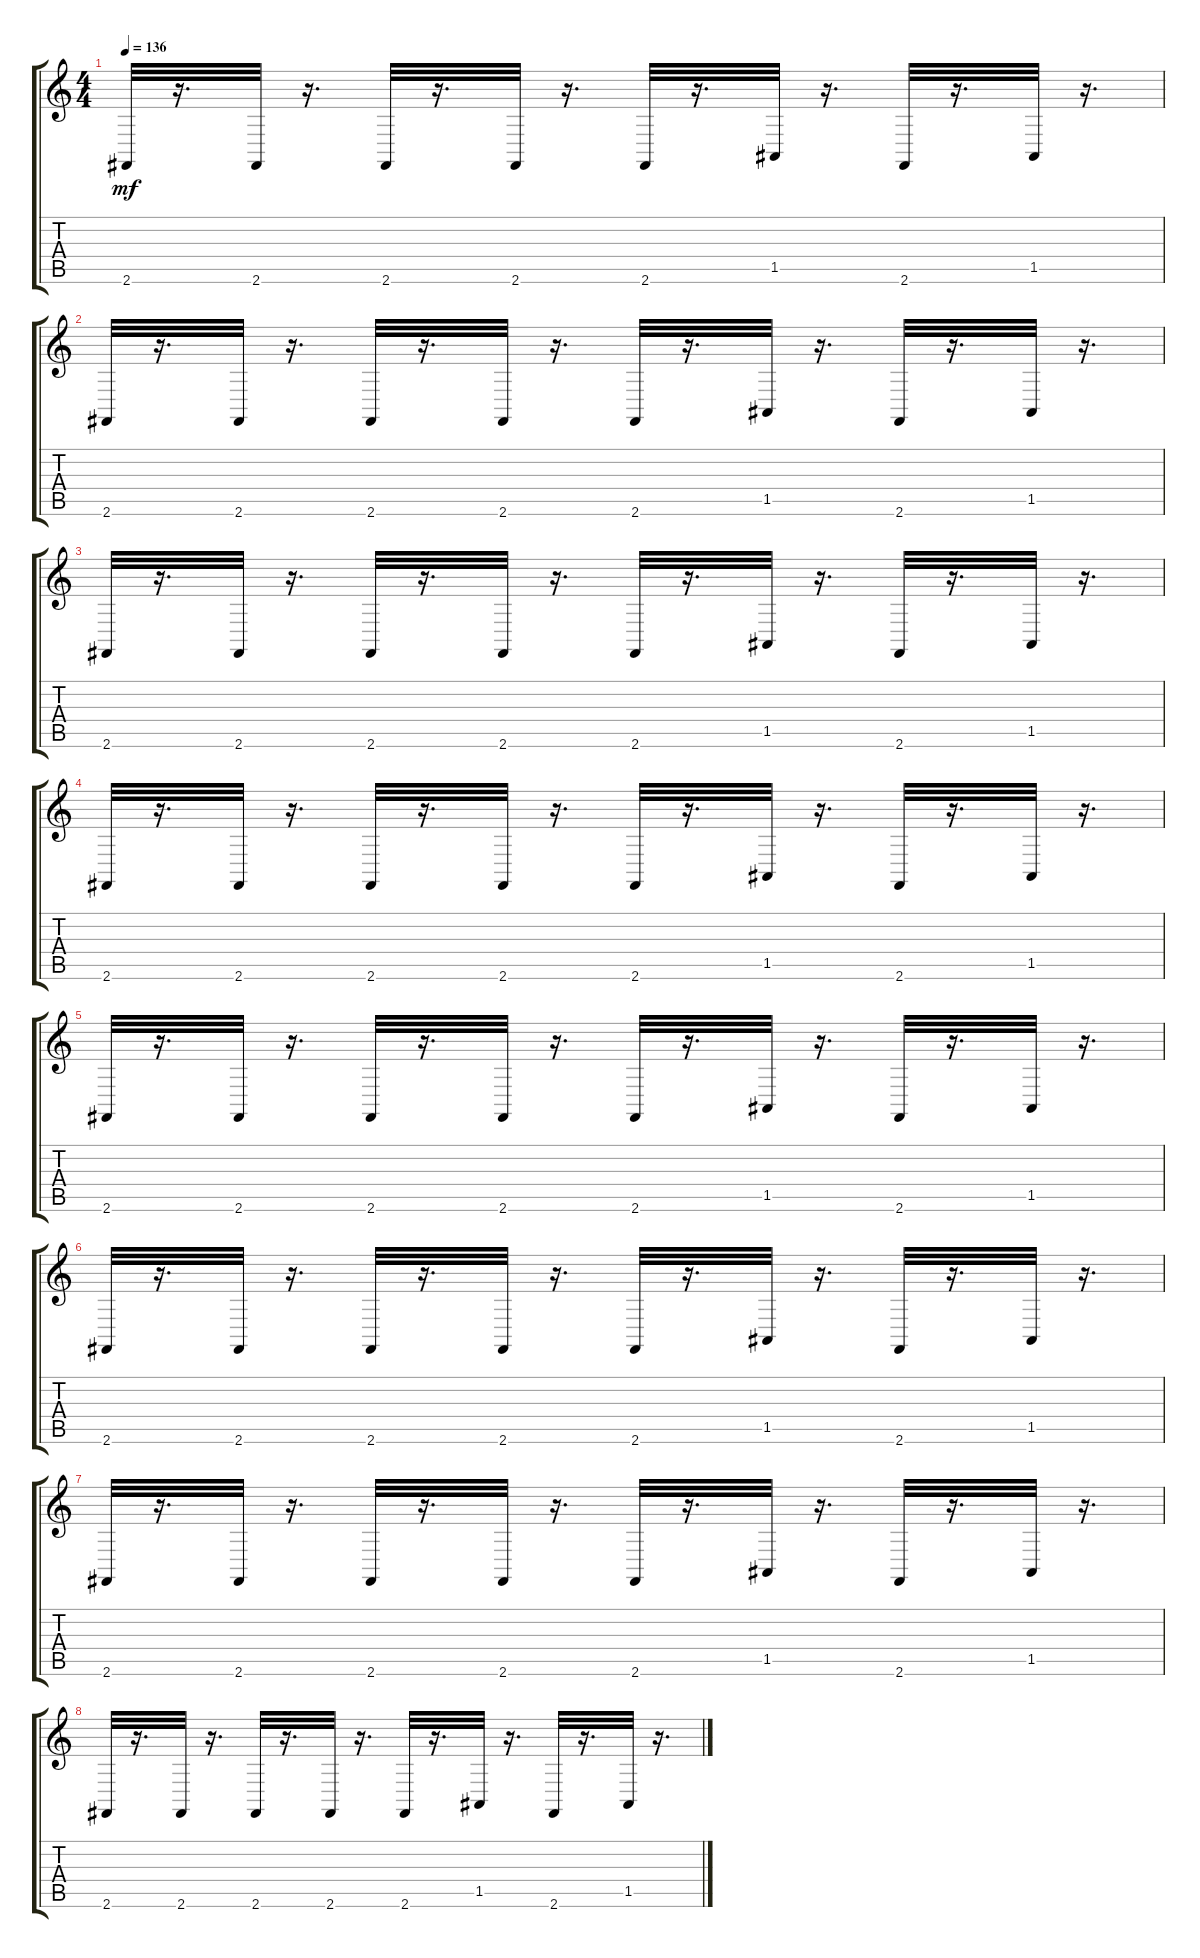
\track "" {instrument drawbarorgan}
\staff {score tabs}
\tuning (E4 B3 G3 D3 A2 E2) {hide}
\ts (4 4)
\tempo 136
\clef g2
\ks c
2.6.32{dy mf} r.16{d} 2.6.32 r.16{d} 2.6.32 r.16{d} 2.6.32 r.16{d} 2.6.32 r.16{d} 1.5.32 r.16{d} 2.6.32 r.16{d} 1.5.32 r.16{d} |
2.6.32 r.16{d} 2.6.32 r.16{d} 2.6.32 r.16{d} 2.6.32 r.16{d} 2.6.32 r.16{d} 1.5.32 r.16{d} 2.6.32 r.16{d} 1.5.32 r.16{d} |
2.6.32 r.16{d} 2.6.32 r.16{d} 2.6.32 r.16{d} 2.6.32 r.16{d} 2.6.32 r.16{d} 1.5.32 r.16{d} 2.6.32 r.16{d} 1.5.32 r.16{d} |
2.6.32 r.16{d} 2.6.32 r.16{d} 2.6.32 r.16{d} 2.6.32 r.16{d} 2.6.32 r.16{d} 1.5.32 r.16{d} 2.6.32 r.16{d} 1.5.32 r.16{d} |
2.6.32 r.16{d} 2.6.32 r.16{d} 2.6.32 r.16{d} 2.6.32 r.16{d} 2.6.32 r.16{d} 1.5.32 r.16{d} 2.6.32 r.16{d} 1.5.32 r.16{d} |
2.6.32 r.16{d} 2.6.32 r.16{d} 2.6.32 r.16{d} 2.6.32 r.16{d} 2.6.32 r.16{d} 1.5.32 r.16{d} 2.6.32 r.16{d} 1.5.32 r.16{d} |
2.6.32 r.16{d} 2.6.32 r.16{d} 2.6.32 r.16{d} 2.6.32 r.16{d} 2.6.32 r.16{d} 1.5.32 r.16{d} 2.6.32 r.16{d} 1.5.32 r.16{d} |
2.6.32 r.16{d} 2.6.32 r.16{d} 2.6.32 r.16{d} 2.6.32 r.16{d} 2.6.32 r.16{d} 1.5.32 r.16{d} 2.6.32 r.16{d} 1.5.32 r.16{d}
